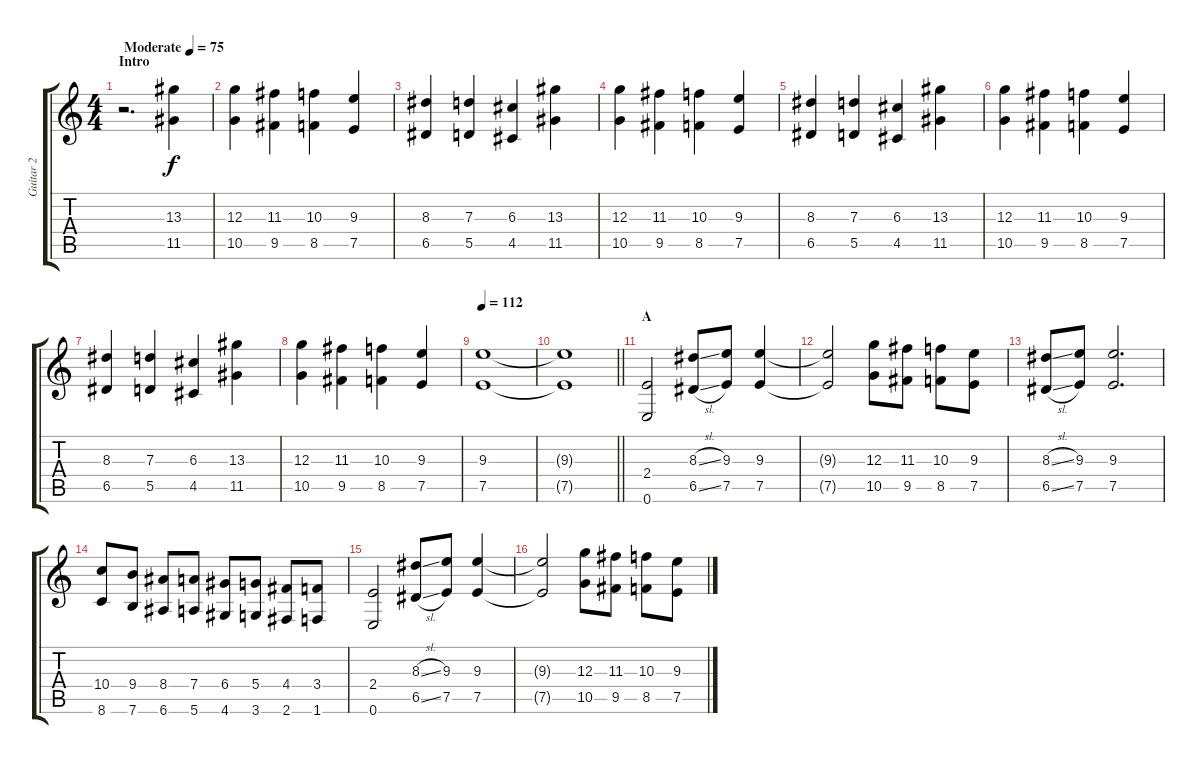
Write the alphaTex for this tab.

\track ("Guitar 2" "Guitar 2") {instrument overdrivenguitar}
\staff {score tabs}
\tuning (E4 B3 G3 D3 A2 E2) {hide}
\ts (4 4)
\section ("" "Intro")
\tempo (75 "Moderate")
\clef g2
\ks c
r.2{d dy f instrument overdrivenguitar} (13.3 11.5).4 |
(12.3 10.5).4 (11.3 9.5).4 (10.3 8.5).4 (9.3 7.5).4 |
(8.3 6.5).4 (7.3 5.5).4 (6.3 4.5).4 (13.3 11.5).4 |
(12.3 10.5).4 (11.3 9.5).4 (10.3 8.5).4 (9.3 7.5).4 |
(8.3 6.5).4 (7.3 5.5).4 (6.3 4.5).4 (13.3 11.5).4 |
(12.3 10.5).4 (11.3 9.5).4 (10.3 8.5).4 (9.3 7.5).4 |
(8.3 6.5).4 (7.3 5.5).4 (6.3 4.5).4 (13.3 11.5).4 |
(12.3 10.5).4 (11.3 9.5).4 (10.3 8.5).4 (9.3 7.5).4 |
\tempo 112
(9.3 7.5).1 |
\barLineRight lightlight
(9.3{t} 7.5{t}).1 |
\section ("" "A")
(2.4 0.6).2 (8.3{sl} 6.5{sl}).8 (9.3 7.5).8 (9.3 7.5).4 |
(9.3{t} 7.5{t}).2 (12.3 10.5).8 (11.3 9.5).8 (10.3 8.5).8 (9.3 7.5).8 |
(8.3{sl} 6.5{sl}).8 (9.3 7.5).8 (9.3 7.5).2{d} |
(10.4 8.6).8 (9.4 7.6).8 (8.4 6.6).8 (7.4 5.6).8 (6.4 4.6).8 (5.4 3.6).8 (4.4 2.6).8 (3.4 1.6).8 |
(2.4 0.6).2 (8.3{sl} 6.5{sl}).8 (9.3 7.5).8 (9.3 7.5).4 |
(9.3{t} 7.5{t}).2 (12.3 10.5).8 (11.3 9.5).8 (10.3 8.5).8 (9.3 7.5).8
